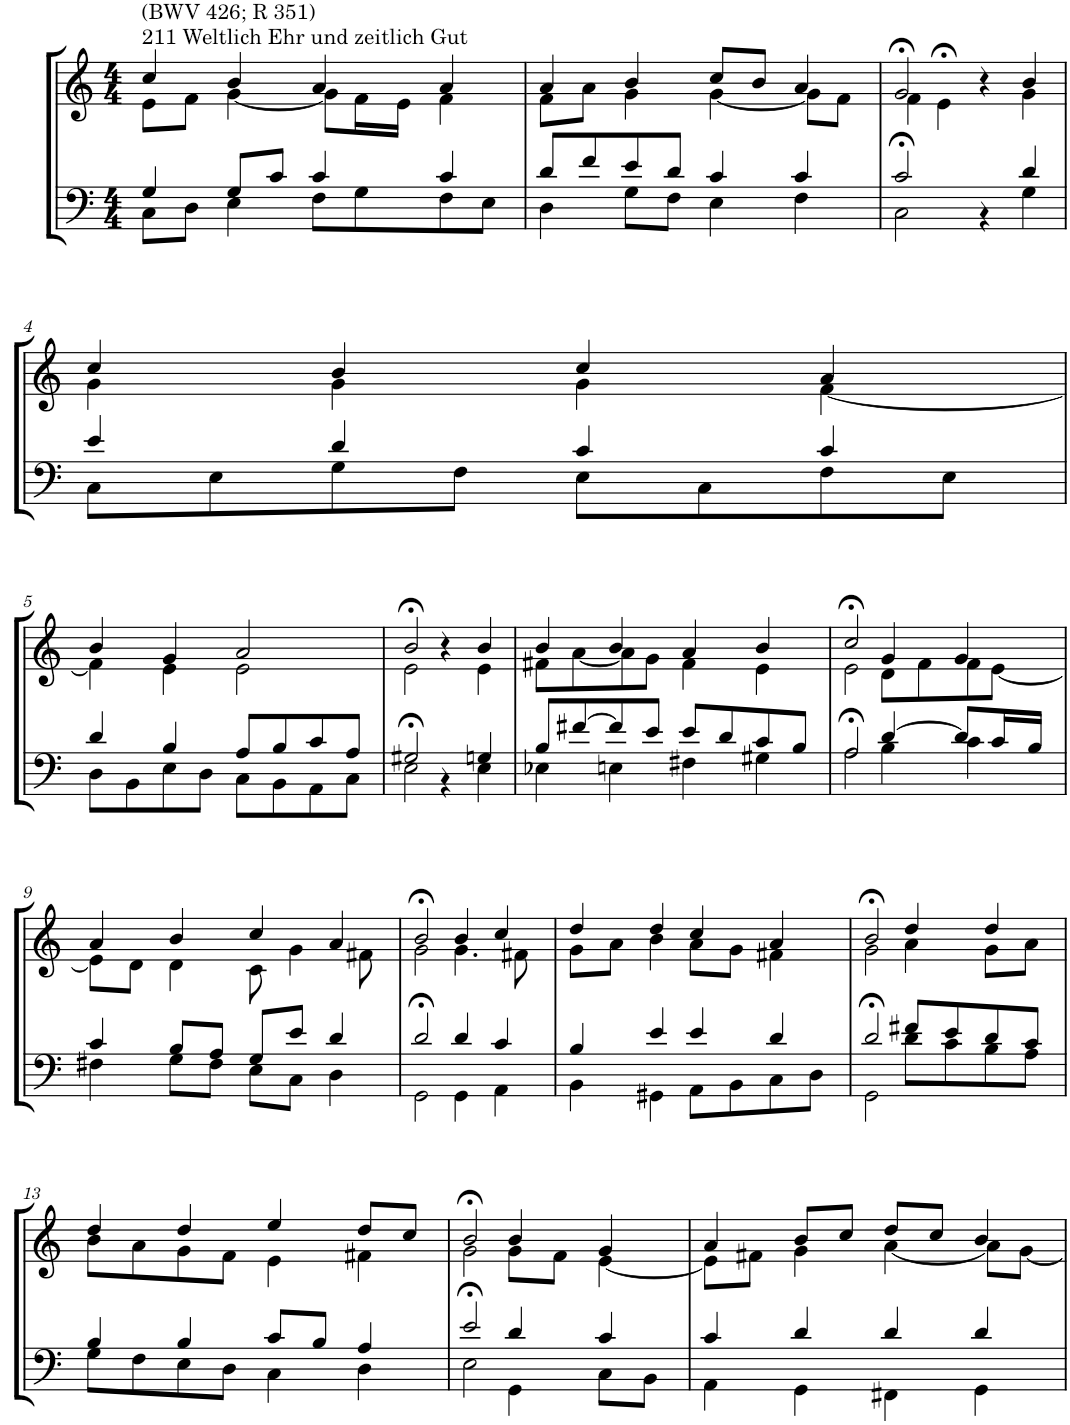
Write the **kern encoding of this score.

**kern	**kern
*part2	*part1
*staff2	*staff1
*I"Tenor/Baß	*I"Sopran/Alt
*clefF4	*clefG2
*k[]	*k[]
*M4/4	*M4/4
=1	=1
*^	*^
!	!	!LO:TX:a:t=211 Weltlich Ehr und zeitlich Gut	!
!	!	!LO:TX:a:t=(BWV 426; R 351)	!
4G/	8C\L	4cc/	8e\L
.	8D\J	.	8f\J
8G/L	4E\	4b/	[4g\
8c/J	.	.	.
4c/	8F\L	4a/	8g\L]
.	8G\	.	16f\L
.	.	.	16e\JJ
4c/	8F\	4a/	4f\
.	8E\J	.	.
=2	=2	=2	=2
8d/L	4D\	4a/	8f\L
8f/	.	.	8a\J
8e/	8G\L	4b/	4g\
8d/J	8F\J	.	.
4c/	4E\	8cc/L	[4g\
.	.	8b/J	.
4c/	4F\	4a/	8g\L]
.	.	.	8f\J
=3	=3	=3	=3
2c/	2C>\	2g>/	4f\
.	.	.	4e>\
4ryy	4r	4r	4ryy
4d/	4G\	4b/	4g\
!!LO:LB:g=z	!!
=4	=4	=4	=4
4e/	8C\L	4cc/	4g\
.	8E\	.	.
4d/	8G\	4b/	4g\
.	8F\J	.	.
4c/	8E\L	4cc/	4g\
.	8C\	.	.
4c/	8F\	4a/	[4f\
.	8E\J	.	.
!!LO:LB:g=z	!!
=5	=5	=5	=5
4d/	8D\L	4b/	4f\]
.	8BB\	.	.
4B/	8E\	4g/	4e\
.	8D\J	.	.
8A/L	8C\L	2a/	2e\
8B/	8BB\	.	.
8c/	8AA\	.	.
8A/J	8C\J	.	.
=6	=6	=6	=6
2G#X/	2E>\	2b>/	2e\
4ryy	4r	4r	4ryy
4Gn/	4E\	4b/	4e\
=7	=7	=7	=7
8B/L	4E-X\	4b/	8f#X\L
[8f#X/	.	.	[8a\
8f#/]	4En\	4b/	8a\]
8e/J	.	.	8g\J
8e/L	4F#X\	4a/	4f#\
8d/	.	.	.
8c/	4G#X\	4b/	4e\
8B/J	.	.	.
=8	=8	=8	=8
2A/	2A>\	2cc>/	2e\
[4d/	4B\	4g/	8d\L
.	.	.	8f\
8d/L]	4c\	4g/	8f\
16c/L	.	.	[8e\J
16B/JJ	.	.	.
!!LO:LB:g=z	!!
=9	=9	=9	=9
4c/	4F#X\	4a/	8e\L]
.	.	.	8d\J
8B/L	8G\L	4b/	4d\
8A/J	8F#\J	.	.
8G/L	8E\L	4cc/	8c\
8e/J	8C\J	.	4g\
4d/	4D\	4a/	.
.	.	.	8f#X\
=10	=10	=10	=10
2d/	2GG>\	2b>/	2g\
4d/	4GG\	4b/	4.g\
4c/	4AA\	4cc/	.
.	.	.	8f#X\
=11	=11	=11	=11
4B/	4BB\	4dd/	8g\L
.	.	.	8a\J
4e/	4GG#X\	4dd/	4b\
4e/	8AA\L	4cc/	8a\L
.	8BB\	.	8g\J
4d/	8C\	4a/	4f#X\
.	8D\J	.	.
=12	=12	=12	=12
2d/	2GG>\	2b>/	2g\
8f#X/L	8d\L	4dd/	4a\
8e/	8c\	.	.
8d/	8B\	4dd/	8g\L
8c/J	8A\J	.	8a\J
!!LO:LB:g=z	!!
=13	=13	=13	=13
4B/	8G\L	4dd/	8b\L
.	8F\	.	8a\
4B/	8E\	4dd/	8g\
.	8D\J	.	8f\J
8c/L	4C\	4ee/	4e\
8B/J	.	.	.
4A/	4D\	8dd/L	4f#X\
.	.	8cc/J	.
=14	=14	=14	=14
2e/	2E>\	2b>/	2g\
4d/	4GG\	4b/	8g\L
.	.	.	8f\J
4c/	8C\L	4g/	[4e\
.	8BB\J	.	.
=15	=15	=15	=15
4c/	4AA\	4a/	8e\L]
.	.	.	8f#X\J
4d/	4GG\	8b/L	4g\
.	.	8cc/J	.
4d/	4FF#X\	8dd/L	[4a\
.	.	8cc/J	.
4d/	4GG\	4b/	8a\L]
.	.	.	[8g\J
*v	*v	*	*
*	*v	*v
=	=
*-	*-
